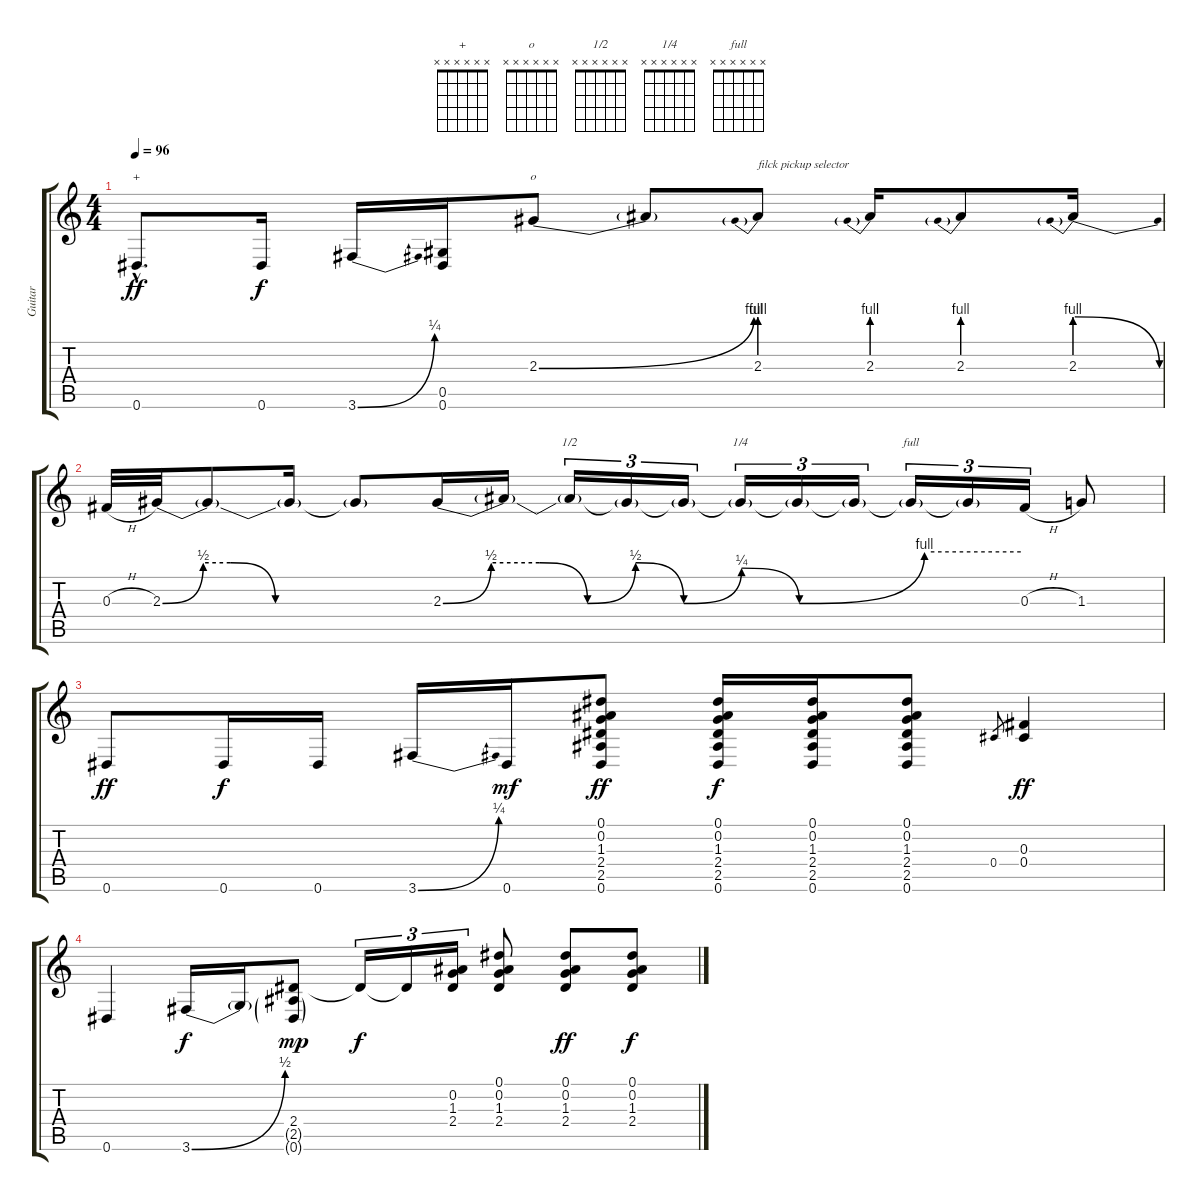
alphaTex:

\track ("Guitar" "Guitar") {instrument overdrivenguitar}
\staff {score tabs}
\tuning (Eb4 Bb3 Gb3 Db3 Ab2 Eb2) {hide}
\chord ("+" x x x x x x) {firstfret 0}
\chord ("o" x x x x x x) {firstfret 0}
\chord ("1/2" x x x x x x) {firstfret 0}
\chord ("1/4" x x x x x x) {firstfret 0}
\chord ("full" x x x x x x) {firstfret 0}
\ts (4 4)
\tempo 96
\clef g2
\ks c
0.6{hac}.8{d ch "+" dy ff} 0.6.16{dy f} 3.6{be (bend 0 0 60 1)}.16 (0.5 0.6).16 2.3{be (bend 0 0 60 4)}.8{ch "o"} 2.3{t}.8 2.3{be (prebend 0 4 60 4)}.8{txt "filck pickup selector"} 2.3{be (prebend 0 4 60 4)}.16 2.3{be (prebend 0 4 60 4)}.8 2.3{be (prebendrelease 0 4 60 0)}.16 |
0.3{h}.32 2.3{be (custom 0 0 9 2 15 2 25 0 60 0)}.32 2.3{t}.8 2.3{t}.16 2.3{t}.8 2.3{be (custom 0 0 5 2 10 2 15 0 20 2 25 0 31 1 37 0 50 4 60 4)}.16 2.3{t}.16 2.3{t}.16{tu (3 2) ch "1/2"} 2.3{t}.16{tu (3 2)} 2.3{t}.16{tu (3 2)} 2.3{t}.16{tu (3 2) ch "1/4"} 2.3{t}.16{tu (3 2)} 2.3{t}.16{tu (3 2)} 2.3{t}.16{tu (3 2) ch "full"} 2.3{t}.16{tu (3 2)} 0.3{h}.16{tu (3 2)} 1.3.8 |
0.6.8{dy ff} 0.6.16{dy f} 0.6.16 3.6{be (bend 0 0 60 1)}.16 0.6.16{dy mf} (0.1 0.2 1.3 2.4 2.5 0.6).8{dy ff} (0.1 0.2 1.3 2.4 2.5 0.6).16{dy f} (0.1 0.2 1.3 2.4 2.5 0.6).16 (0.1 0.2 1.3 2.4 2.5 0.6).8 0.4.8{gr} (0.3 0.4).4{dy ff} |
0.6.4 3.6{be (bend 0 0 60 2)}.16{dy f} 3.6{t}.16 (2.4 2.5{g} 0.6{g}).8{dy mp} 2.4{t}.16{tu (3 2) dy f} 2.4{t}.16{tu (3 2)} (0.2 1.3 2.4).16{tu (3 2)} (0.1 0.2 1.3 2.4).8 (0.1 0.2 1.3 2.4).8{dy ff} (0.1 0.2 1.3 2.4).8{dy f}
